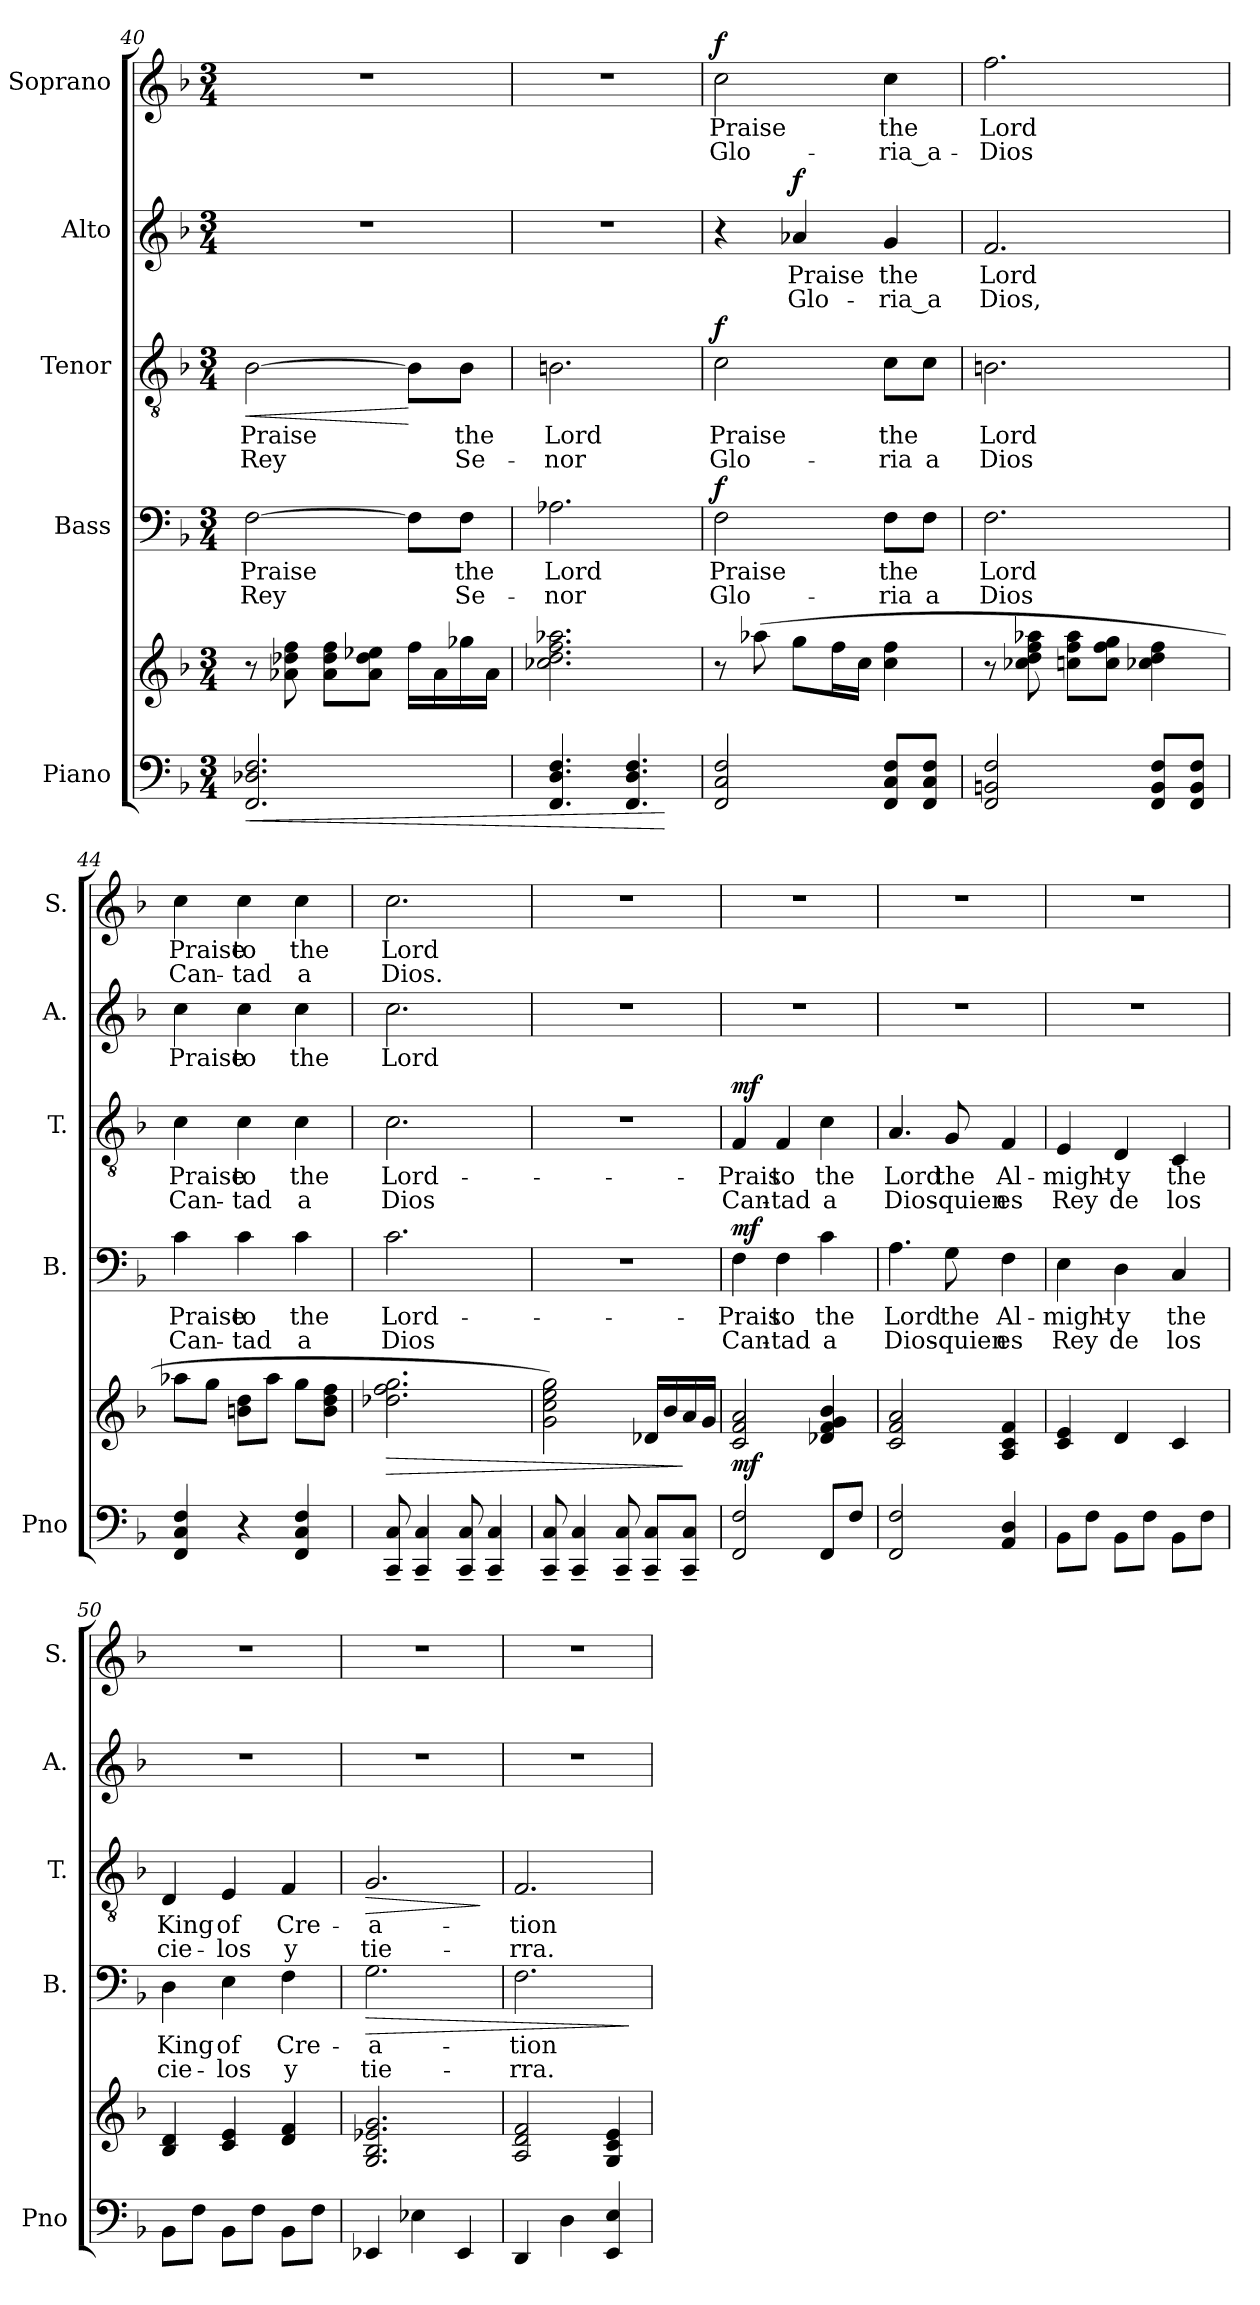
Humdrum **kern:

**kern	**kern	**dynam	**kern	**text	**text	**dynam	**kern	**text	**text	**dynam	**kern	**text	**text	**dynam	**kern	**text	**text	**dynam
*part5	*part5	*part5	*part4	*part4	*part4	*part4	*part3	*part3	*part3	*part3	*part2	*part2	*part2	*part2	*part1	*part1	*part1	*part1
*staff6	*staff5	*staff5/6	*staff4	*staff4	*staff4	*staff4	*staff3	*staff3	*staff3	*staff3	*staff2	*staff2	*staff2	*staff2	*staff1	*staff1	*staff1	*staff1
*I"Piano	*	*	*I"Bass	*	*	*	*I"Tenor	*	*	*	*I"Alto	*	*	*	*I"Soprano	*	*	*
*I'Pno	*	*	*I'B.	*	*	*	*I'T.	*	*	*	*I'A.	*	*	*	*I'S.	*	*	*
*clefF4	*clefG2	*	*clefF4	*	*	*	*clefGv2	*	*	*	*clefG2	*	*	*	*clefG2	*	*	*
*k[b-]	*k[b-]	*	*k[b-]	*	*	*	*k[b-]	*	*	*	*k[b-]	*	*	*	*k[b-]	*	*	*
*F:	*F:	*	*F:	*	*	*	*F:	*	*	*	*F:	*	*	*	*F:	*	*	*
*M3/4	*M3/4	*	*M3/4	*	*	*	*M3/4	*	*	*	*M3/4	*	*	*	*M3/4	*	*	*
=40	=40	=40	=40	=40	=40	=40	=40	=40	=40	=40	=40	=40	=40	=40	=40	=40	=40	=40
!	!	!LO:HP:b=2	!	!	!	!	!	!	!	!LO:HP:b	!	!	!	!	!	!	!	!
2.FF/ 2.D-X/ 2.F/	8r	<	[2F\	Praise	Rey	.	[2B-\	Praise	Rey	<	2.r	.	.	.	2.r	.	.	.
.	8a-X\ 8dd-X\ 8ff\	.	.	.	.	.	.	.	.	.	.	.	.	.	.	.	.	.
.	8a-\ 8dd-\ 8ff\L	.	.	.	.	.	.	.	.	.	.	.	.	.	.	.	.	.
.	8a-\ 8dd-\ 8ee-X\J	.	.	.	.	.	.	.	.	.	.	.	.	.	.	.	.	.
.	16ff\LL	.	8F\L]	.	.	.	8B-\L]	.	.	[	.	.	.	.	.	.	.	.
.	16a-\	.	.	.	.	.	.	.	.	.	.	.	.	.	.	.	.	.
.	16gg-X\	.	8F\J	the	Se-	.	8B-\J	the	Se-	.	.	.	.	.	.	.	.	.
.	16a-\JJ	.	.	.	.	.	.	.	.	.	.	.	.	.	.	.	.	.
=41	=41	=41	=41	=41	=41	=41	=41	=41	=41	=41	=41	=41	=41	=41	=41	=41	=41	=41
4.FF/ 4.D/ 4.F/	2.cc-X\ 2.dd\ 2.ff\ 2.aa-X\	.	2.A-X\	Lord	-nor	.	2.Bn\	Lord	-nor	.	2.r	.	.	.	2.r	.	.	.
4.FF/ 4.D/ 4.F/	.	.	.	.	.	.	.	.	.	.	.	.	.	.	.	.	.	.
.	.	[	.	.	.	.	.	.	.	.	.	.	.	.	.	.	.	.
=42	=42	=42	=42	=42	=42	=42	=42	=42	=42	=42	=42	=42	=42	=42	=42	=42	=42	=42
!	!	!	!	!	!	!LO:DY:a	!	!	!	!LO:DY:a	!	!	!	!	!	!	!	!LO:DY:a
2FF/ 2C/ 2F/	8r	.	2F\	Praise	Glo-	f	2c\	Praise	Glo-	f	4r	.	.	.	2cc\	Praise	Glo-	f
.	(8aa-X\	.	.	.	.	.	.	.	.	.	.	.	.	.	.	.	.	.
!	!	!	!	!	!	!	!	!	!	!	!	!	!	!LO:DY:a	!	!	!	!
.	8gg\L	.	.	.	.	.	.	.	.	.	4a-X/	Praise	Glo-	f	.	.	.	.
.	16ff\L	.	.	.	.	.	.	.	.	.	.	.	.	.	.	.	.	.
.	16cc\JJ	.	.	.	.	.	.	.	.	.	.	.	.	.	.	.	.	.
8FF/ 8C/ 8F/L	4cc\ 4ff\	.	8F\L	the	-ria	.	8c\L	the	-ria	.	4g/	the	-ria_a	.	4cc\	the	-ria_a-	.
8FF/ 8C/ 8F/J	.	.	8F\J	.	a	.	8c\J	.	a	.	.	.	.	.	.	.	.	.
!!LO:LB:g=z
=43	=43	=43	=43	=43	=43	=43	=43	=43	=43	=43	=43	=43	=43	=43	=43	=43	=43	=43
2FF/ 2BBn/ 2F/	8r	.	2.F\	Lord	Dios	.	2.Bn\	Lord	Dios	.	2.f/	Lord	Dios,	.	2.ff\	Lord	-Dios	.
.	8cc-X\ 8dd\ 8ff\ 8aa-X\	.	.	.	.	.	.	.	.	.	.	.	.	.	.	.	.	.
.	8ccn\ 8ff\ 8aa-\L	.	.	.	.	.	.	.	.	.	.	.	.	.	.	.	.	.
.	8cc\ 8ff\ 8gg\J	.	.	.	.	.	.	.	.	.	.	.	.	.	.	.	.	.
8FF/ 8BB/ 8F/L	4cc-X\ 4dd\ 4ff\	.	.	.	.	.	.	.	.	.	.	.	.	.	.	.	.	.
8FF/ 8BB/ 8F/J	.	.	.	.	.	.	.	.	.	.	.	.	.	.	.	.	.	.
=44	=44	=44	=44	=44	=44	=44	=44	=44	=44	=44	=44	=44	=44	=44	=44	=44	=44	=44
4FF/ 4C/ 4F/	8aa-X\L	.	4c\	Praise	Can-	.	4c\	Praise	Can-	.	4cc\	Praise	.	.	4cc\	Praise	Can-	.
.	8gg\J	.	.	.	.	.	.	.	.	.	.	.	.	.	.	.	.	.
4r	8bn\ 8dd\L	.	4c\	to	-tad	.	4c\	to	-tad	.	4cc\	to	.	.	4cc\	to	-tad	.
.	8aa-\J	.	.	.	.	.	.	.	.	.	.	.	.	.	.	.	.	.
4FF/ 4C/ 4F/	8gg\L	.	4c\	the	a	.	4c\	the	a	.	4cc\	the	.	.	4cc\	the	a	.
.	8b\ 8dd\ 8ff\J	.	.	.	.	.	.	.	.	.	.	.	.	.	.	.	.	.
=45	=45	=45	=45	=45	=45	=45	=45	=45	=45	=45	=45	=45	=45	=45	=45	=45	=45	=45
!	!	!LO:HP:b	!	!	!	!	!	!	!	!	!	!	!	!	!	!	!	!
8CC/~< 8C/~<	2.dd-X\ 2.ff\ 2.gg\	>	2.c\	Lord-	Dios	.	2.c\	Lord-	Dios	.	2.cc\	Lord-	.	.	2.cc\	Lord-	Dios.	.
4CC/~< 4C/~<	.	.	.	.	.	.	.	.	.	.	.	.	.	.	.	.	.	.
8CC/~< 8C/~<	.	.	.	.	.	.	.	.	.	.	.	.	.	.	.	.	.	.
4CC/~< 4C/~<	.	.	.	.	.	.	.	.	.	.	.	.	.	.	.	.	.	.
=46	=46	=46	=46	=46	=46	=46	=46	=46	=46	=46	=46	=46	=46	=46	=46	=46	=46	=46
8CC/~< 8C/~<	2g\ 2cc\ 2ee\ 2gg\)	.	2.r	.	.	.	2.r	.	.	.	2.r	.	.	.	2.r	.	.	.
4CC/~< 4C/~<	.	.	.	.	.	.	.	.	.	.	.	.	.	.	.	.	.	.
8CC/~< 8C/~<	.	.	.	.	.	.	.	.	.	.	.	.	.	.	.	.	.	.
8CC/~< 8C/~<L	16d-X/LL	.	.	.	.	.	.	.	.	.	.	.	.	.	.	.	.	.
.	16b-/	.	.	.	.	.	.	.	.	.	.	.	.	.	.	.	.	.
8CC/~< 8C/~<J	16a/	]	.	.	.	.	.	.	.	.	.	.	.	.	.	.	.	.
.	16g/JJ	.	.	.	.	.	.	.	.	.	.	.	.	.	.	.	.	.
=47	=47	=47	=47	=47	=47	=47	=47	=47	=47	=47	=47	=47	=47	=47	=47	=47	=47	=47
!	!	!LO:DY:a=2	!	!	!	!LO:DY:a	!	!	!	!LO:DY:a	!	!	!	!	!	!	!	!
2FF/ 2F/	2c/ 2f/ 2a/	mf	4F\	-Prais	Can-	mf	4F/	-Prais	Can-	mf	2.r	.	.	.	2.r	.	.	.
.	.	.	4F\	to	-tad	.	4F/	to	-tad	.	.	.	.	.	.	.	.	.
8FF/L	4d-X/ 4f/ 4g/ 4b-/	.	4c\	the	a	.	4c\	the	a	.	.	.	.	.	.	.	.	.
8F/J	.	.	.	.	.	.	.	.	.	.	.	.	.	.	.	.	.	.
=48	=48	=48	=48	=48	=48	=48	=48	=48	=48	=48	=48	=48	=48	=48	=48	=48	=48	=48
2FF/ 2F/	2c/ 2f/ 2a/	.	4.A\	Lord	Dios-	.	4.A/	Lord	Dios-	.	2.r	.	.	.	2.r	.	.	.
.	.	.	8G\	the	-quien	.	8G/	the	-quien	.	.	.	.	.	.	.	.	.
4AA/ 4D/	4A/ 4c/ 4f/	.	4F\	Al-	es	.	4F/	Al-	es	.	.	.	.	.	.	.	.	.
!!LO:PB:g=z
=49	=49	=49	=49	=49	=49	=49	=49	=49	=49	=49	=49	=49	=49	=49	=49	=49	=49	=49
8BB-\L	4c/ 4e/	.	4E\	-might-	Rey	.	4E/	-might-	Rey	.	2.r	.	.	.	2.r	.	.	.
8F\J	.	.	.	.	.	.	.	.	.	.	.	.	.	.	.	.	.	.
8BB-\L	4d/	.	4D\	-y	de	.	4D/	-y	de	.	.	.	.	.	.	.	.	.
8F\J	.	.	.	.	.	.	.	.	.	.	.	.	.	.	.	.	.	.
8BB-\L	4c/	.	4C/	the	los	.	4C/	the	los	.	.	.	.	.	.	.	.	.
8F\J	.	.	.	.	.	.	.	.	.	.	.	.	.	.	.	.	.	.
=50	=50	=50	=50	=50	=50	=50	=50	=50	=50	=50	=50	=50	=50	=50	=50	=50	=50	=50
8BB-\L	4B-/ 4d/	.	4D\	King	cie-	.	4D/	King	cie-	.	2.r	.	.	.	2.r	.	.	.
8F\J	.	.	.	.	.	.	.	.	.	.	.	.	.	.	.	.	.	.
8BB-\L	4c/ 4e/	.	4E\	of	-los	.	4E/	of	-los	.	.	.	.	.	.	.	.	.
8F\J	.	.	.	.	.	.	.	.	.	.	.	.	.	.	.	.	.	.
8BB-\L	4d/ 4f/	.	4F\	Cre-	y	.	4F/	Cre-	y	.	.	.	.	.	.	.	.	.
8F\J	.	.	.	.	.	.	.	.	.	.	.	.	.	.	.	.	.	.
=51	=51	=51	=51	=51	=51	=51	=51	=51	=51	=51	=51	=51	=51	=51	=51	=51	=51	=51
!	!	!	!	!	!	!LO:HP:b	!	!	!	!LO:HP:b	!	!	!	!	!	!	!	!
4EE-X/	2.G/ 2.B-/ 2.e-X/ 2.g/	.	2.G\	-a-	tie-	>	2.G/	-a-	tie-	>	2.r	.	.	.	2.r	.	.	.
4E-X\	.	.	.	.	.	.	.	.	.	.	.	.	.	.	.	.	.	.
4EE-/	.	.	.	.	.	.	.	.	.	.	.	.	.	.	.	.	.	.
.	.	.	.	.	.	.	.	.	.	]	.	.	.	.	.	.	.	.
=52	=52	=52	=52	=52	=52	=52	=52	=52	=52	=52	=52	=52	=52	=52	=52	=52	=52	=52
4DD/	2A/ 2d/ 2f/	.	2.F\	-tion	-rra.	.	2.F/	-tion	-rra.	.	2.r	.	.	.	2.r	.	.	.
4D\	.	.	.	.	.	.	.	.	.	.	.	.	.	.	.	.	.	.
4EE/ 4E/	4G/ 4c/ 4e/	.	.	.	.	.	.	.	.	.	.	.	.	.	.	.	.	.
.	.	.	.	.	.	]	.	.	.	.	.	.	.	.	.	.	.	.
=	=	=	=	=	=	=	=	=	=	=	=	=	=	=	=	=	=	=
*-	*-	*-	*-	*-	*-	*-	*-	*-	*-	*-	*-	*-	*-	*-	*-	*-	*-	*-
